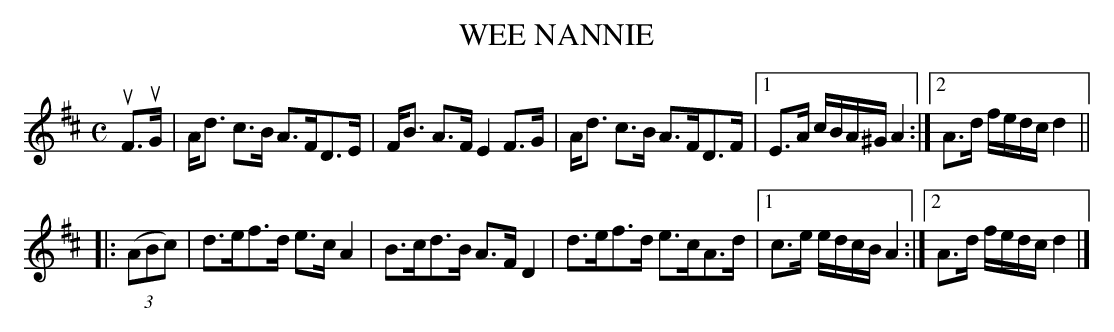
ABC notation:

X:1
T: WEE NANNIE
M: C
L: 1/16
K: D
uF3uG |\
Ad3 c3B A3FD3E | FB3 A3F E4 F3G |\
Ad3 c3B A3FD3F |[1 E3A cBA^G A4 :|[2 A3d fedc d4 ||
|:\
(3(A2B2c2) |\
d3ef3d e3cA4 | B3cd3B A3FD4 |\
d3ef3d e3cA3d |[1 c3e edcB A4 :|[2 A3d fedc d4 |]
